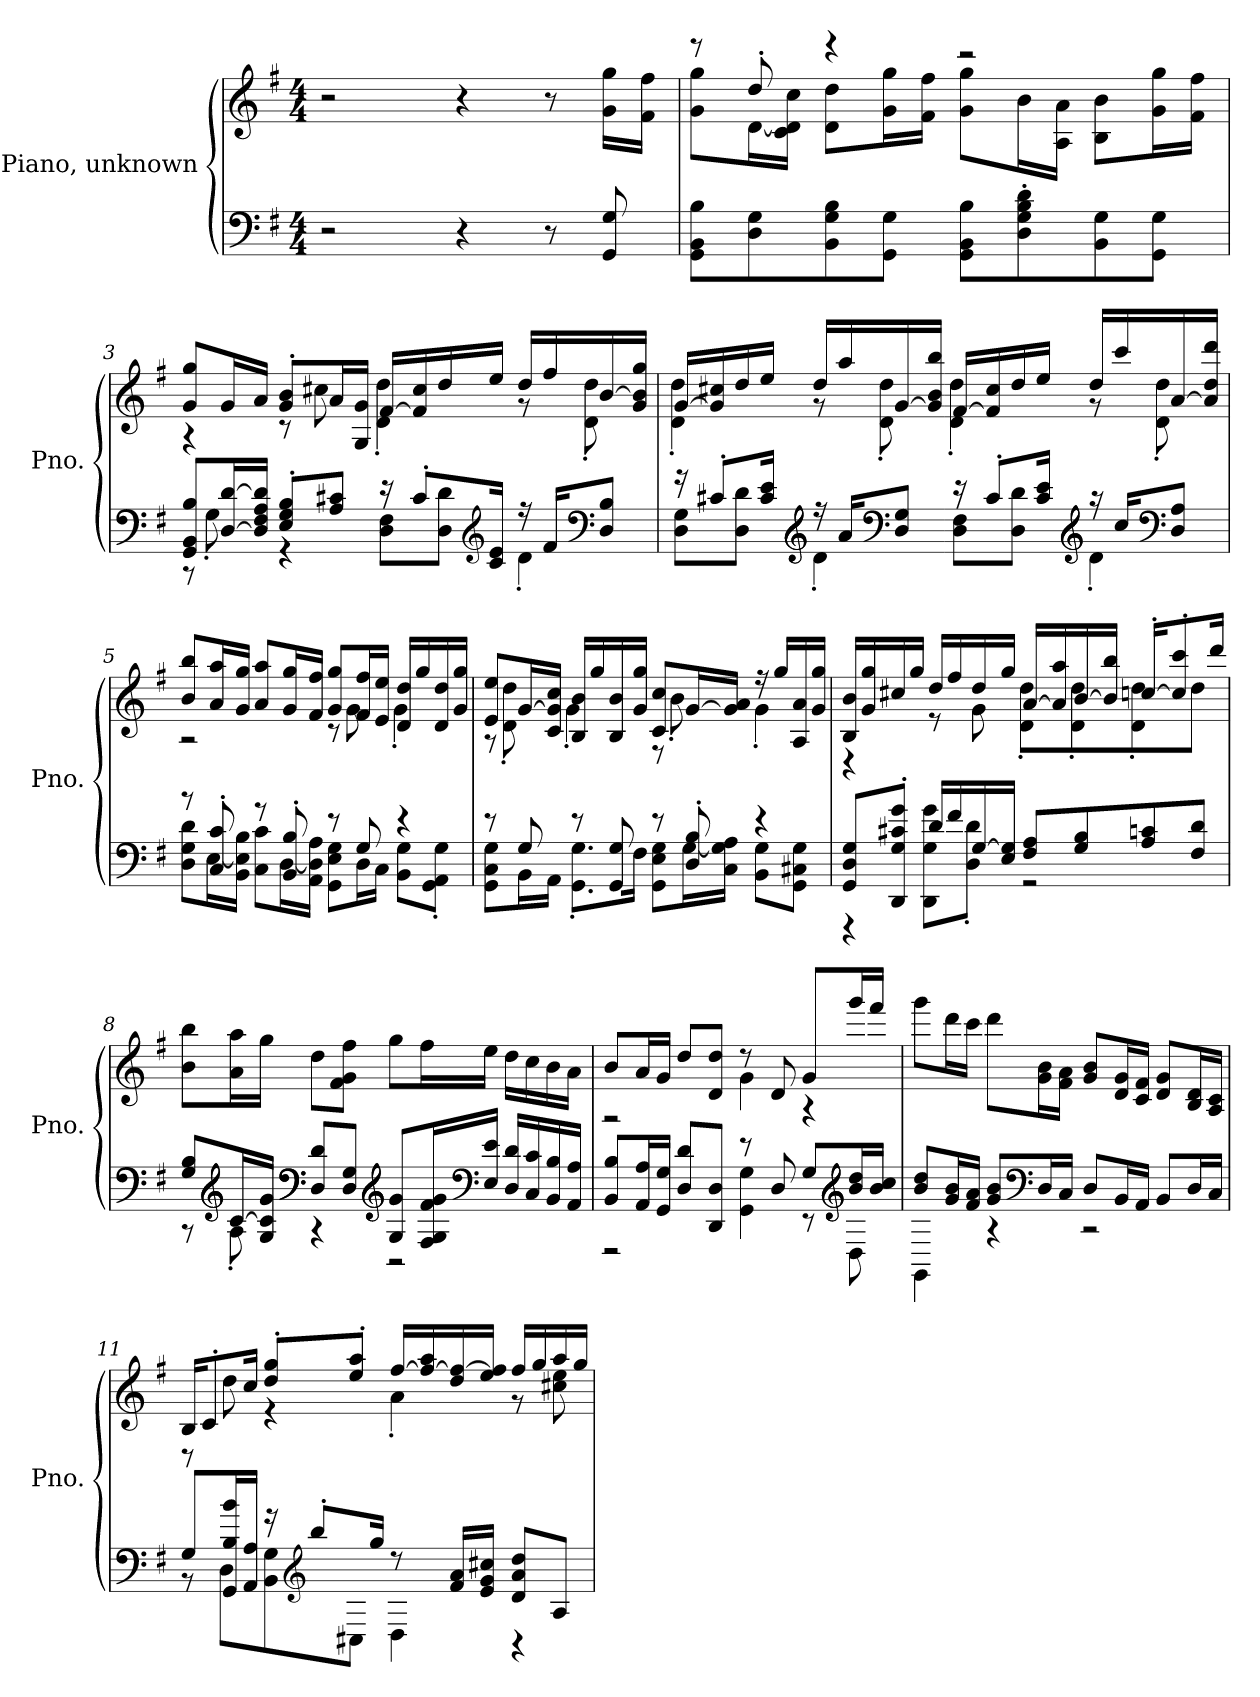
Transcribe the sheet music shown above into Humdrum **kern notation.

**kern	**kern
*part1	*part1
*staff2	*staff1
*I"Piano, unknown	*
*I'Pno.	*
*clefF4	*clefG2
*k[f#]	*k[f#]
*M4/4	*M4/4
*MM120	*MM120
=1	=1
2r	2r
4r	4r
8r	8r
8GG/ 8G/	16g\ 16gg\LL
.	16f#\ 16ff#\JJ
=2	=2
*	*^
8GG\ 8BB\ 8B\L	8r	8g\ 8gg\L
8D\ 8G\	8dd'/	[16d\L
.	.	16c\ 16d\] 16cc\JJ
8BB\ 8G\ 8B\	4r	8d\ 8dd\L
8GG\ 8G\J	.	16g\ 16gg\L
.	.	16f#\ 16ff#\JJ
8GG\ 8BB\ 8B\L	2r	8g\ 8gg\L
8D\' 8G\' 8B\' 8d\'	.	16b\L
.	.	16A\ 16a\JJ
8BB\ 8G\	.	8B\ 8b\L
8GG\ 8G\J	.	16g\ 16gg\L
.	.	16f#\ 16ff#\JJ
=3	=3	=3
*^	*	*
8GG/ 8BB/ 8B/L	8r	8g/ 8gg/L	4r
[16D/ [16d/L	8G'\	16g/L	.
16D/] 16F#/ 16A/ 16d/]JJ	.	16a/JJ	.
8E/' 8G/' 8B/'L	4r	8g/' 8b/'L	8r
8A/ 8c#X/J	.	16a/L	8cc#X\
.	.	16G/ 16g/JJ	.
16r	8D\ 8F#\L	[16f#/LL	4d\' 4dd\'
8c#'/L	.	16f#/] 16cc#/	.
.	8D\ 8d\J	16dd/	.
*clefG2	*	*	*
16c#/ 16e/Jk	.	16ee/JJ	.
16r	4d'\	16dd/LL	8r
16f#/KL	.	16ff#/	.
*clefF4	*	*	*
8D/ 8B/J	.	[16b/	8d\' 8dd\'
.	.	16g/ 16b/] 16gg/JJ	.
!!LO:LB:g=z	!!
=4	=4	=4	=4
16r	8D\ 8G\L	[16g/LL	4d\' 4dd\'
8c#X'/L	.	16g/] 16cc#X/	.
.	8D\ 8d\J	16dd/	.
16c#/ 16e/Jk	.	16ee/JJ	.
*clefG2	*	*	*
16r	4d'\	16dd/LL	8r
16a/KL	.	16aa/	.
*clefF4	*	*	*
8D/ 8G/J	.	[16g/	8d\' 8dd\'
.	.	16g/] 16b/ 16bb/JJ	.
16r	8D\ 8F#\L	[16f#/LL	4d\' 4dd\'
8c#'/L	.	16f#/] 16cc#/	.
.	8D\ 8d\J	16dd/	.
16c#/ 16e/Jk	.	16ee/JJ	.
*clefG2	*	*	*
16r	4d'\	16dd/LL	8r
16cc/KL	.	16ccc/	.
*clefF4	*	*	*
8D/ 8A/J	.	[16a/	8d\' 8dd\'
.	.	16a/] 16dd/ 16ddd/JJ	.
!!LO:LB:g=z	!!
=5	=5	=5	=5
8r	8D\ 8G\ 8d\L	8b/ 8bb/L	2r
8C/' 8c/'	[16E\L	16a/ 16aa/L	.
.	16BB\ 16E\] 16B\JJ	16g/ 16gg/JJ	.
8r	8C\ 8c\L	8a/ 8aa/L	.
8BB/' 8B/'	[16D\L	16g/ 16gg/L	.
.	16AA\ 16D\] 16A\JJ	16f#/ 16ff#/JJ	.
8r	8GG\ 8E\ 8G\L	8g/ 8gg/L	8r
8G/	16D\L	16f#/ 16ff#/L	8g\
.	16C\JJ	16e/ 16ee/JJ	.
4r	8BB\ 8G\L	16d/ 16dd/LL	4g'\
.	.	16gg/	.
.	8GG\' 8AA\' 8G\'J	16d/ 16dd/	.
.	.	16g/ 16gg/JJ	.
=6	=6	=6	=6
8r	8GG\ 8C\ 8G\L	8e/ 8ee/L	8r
8G/	16BB\L	[16g/L	8d\' 8dd\'
.	16AA\JJ	16c/ 16g/] 16cc/JJ	.
8r	8.GG\' 8.G\'L	16B/ 16b/LL	4g'\
.	.	16gg/	.
8GG/ 8G/	.	16B/ 16b/	.
.	16F#\Jk	16g/ 16gg/JJ	.
8r	8GG\ 8E\ 8G\L	8c/ 8cc/L	8r
8D/' 8B/'	[16G\L	[16g/L	8b'\
.	16C\ 16G\] 16A\JJ	16g/] 16a/JJ	.
4r	8BB\ 8G\L	16r	4g'\
.	.	16gg/LL	.
.	8GG\ 8C#X\ 8G\J	16A/ 16a/	.
.	.	16g/ 16gg/JJ	.
!!LO:LB:g=z	!!
=7	=7	=7	=7
8GG/ 8D/ 8G/L	4r	16B/ 16b/LL	4r
.	.	16g/ 16gg/	.
8DD/' 8G/' 8c#X/' 8g/'J	.	16cc#X/	.
.	.	16gg/JJ	.
16d/LL	8DD\ 8G\ 8g\L	16dd/LL	8r
16f#/	.	16ff#/	.
[16G/	8D\' 8d\'J	16dd/	8g\
16E/ 16G/]JJ	.	16gg/JJ	.
8F#/ 8A/L	2r	[16a/LL	8d\' 8dd\'L
.	.	16a/] 16aa/	.
8G/ 8B/	.	[16b/	8d\' 8dd\'
.	.	16b/] 16bb/JJ	.
8A/ 8cn/	.	[16ccn'/KL	8d\' 8dd\'
.	.	8cc/]' 8ccc/'	.
8F#/ 8d/J	.	.	8dd\J
.	.	16ddd/Jk	.
*	*	*v	*v
=8	=8	=8
8G/ 8B/L	8r	8b\ 8bb\L
*clefG2	*	*
[16c/L	8A'\	16a\ 16aa\L
16G/ 16c/] 16g/JJ	.	16gg\JJ
*clefF4	*	*
8D/ 8d/L	4r	8dd\L
8D/ 8G/J	.	8f#\ 8g\ 8ff#\J
*clefG2	*	*
8G/ 8g/L	2r	8gg\L
16F#/ 16G/ 16f#/ 16g/L	.	16ff#\L
*clefF4	*	*
16E/ 16e/JJ	.	16ee\JJ
16D/ 16d/LL	.	16dd\LL
16C/ 16c/	.	16cc\
16BB/ 16B/	.	16b\
16AA/ 16A/JJ	.	16a\JJ
!!LO:LB:g=z
=9	=9	=9
*	*	*^
8BB/ 8B/L	2r	8b/L	2r
16AA/ 16A/L	.	16a/L	.
16GG/ 16G/JJ	.	16g/JJ	.
8D/ 8d/L	.	8dd/L	.
8DD/ 8D/J	.	8d/ 8dd/J	.
8r	4GG\ 4G\	8r	4g\
8D/	.	8d/	.
8G/L	8r	8g/L	4r
*clefG2	*	*	*
16b/ 16dd/L	8D\	16ggg/L	.
16b/ 16cc/JJ	.	16fff#/JJ	.
*	*	*v	*v
=10	=10	=10
8b/ 8dd/L	4GG\	8ggg\L
16g/ 16b/L	.	16ddd\L
16f#/ 16a/JJ	.	16ccc\JJ
8g/ 8b/L	4r	8ddd\L
*clefF4	*	*
16D/L	.	16g\ 16b\L
16C/JJ	.	16f#\ 16a\JJ
8D/L	2r	8g/ 8b/L
16BB/L	.	16d/ 16g/L
16AA/JJ	.	16c/ 16f#/JJ
8BB/L	.	8d/ 8g/L
16D/L	.	16B/ 16d/L
16C/JJ	.	16A/ 16c/JJ
!!LO:LB:g=z
=11	=11	=11
*	*	*^
8G/L	8r	16B/KL	8r
.	.	8c'/	.
16GG/ 16B/ 16b/L	8D\L	.	8dd\
16AA/ 16A/JJ	.	16cc/Jk	.
16r	8BB\ 8G\	8dd/' 8gg/'L	4r
*clefG2	*	*	*
8bb'/L	.	.	.
.	8C#X\J	8ee/' 8aa/'J	.
16gg/Jk	.	.	.
8r	4D\	[16ff#/LL	4a'\
.	.	16ff#/_ 16aa/	.
16f#/ 16a/LL	.	16dd/ 16ff#/_	.
16e/ 16g/ 16cc#X/JJ	.	16ee/ 16ff#/]JJ	.
8d/ 8a/ 8dd/L	4r	16ff#/LL	8r
.	.	16gg/	.
8A/J	.	16aa/	8cc#X\ 8ee\
.	.	16gg/JJ	.
*v	*v	*	*
*	*v	*v
=	=
*-	*-
